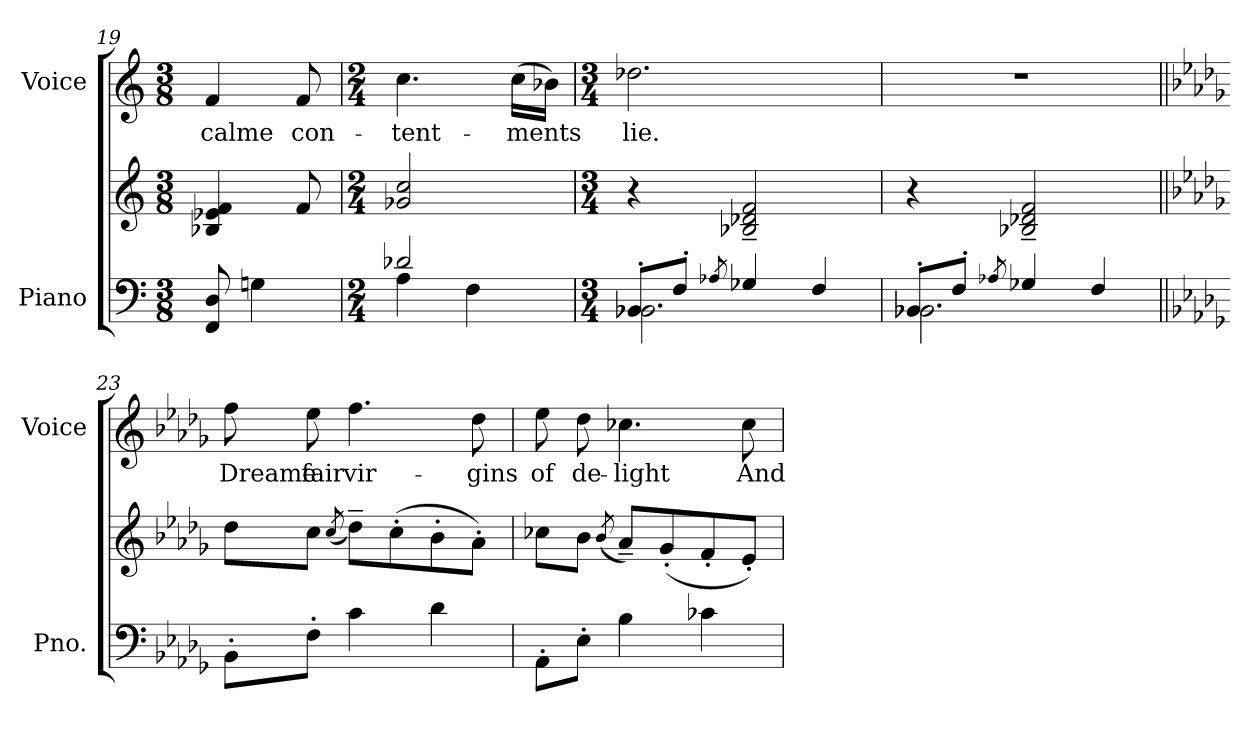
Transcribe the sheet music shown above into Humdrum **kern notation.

**kern	**kern	**kern	**text
*part2	*part2	*part1	*part1
*staff3	*staff2	*staff1	*staff1
*I"Piano	*	*I"Voice	*
*I'Pno.	*	*I'Voice	*
*clefF4	*clefG2	*clefG2	*
*k[]	*k[]	*k[]	*
*C:	*C:	*C:	*
*M3/8	*M3/8	*M3/8	*
=19	=19	=19	=19
!	!	!	!LO:LY:b:color=#000000
8FFi/ 8Di	4B-Xi/ 4e-Xi 4fi	4fi/	calme
4Gni\	.	.	.
!	!	!	!LO:LY:b:color=#000000
.	8fi/	8fi/	con-
!!LO:PB:g=z
=20	=20	=20	=20
*M2/4	*M2/4	*M2/4	*
*^	*	*	*
!	!	!	!	!LO:LY:b:color=#000000
2d-Xi/	4Ai\	2g-Xi/ 2cci	4.cci\	-tent-
.	4Fi\	.	.	.
!	!	!	!	!LO:LY:b:color=#000000
.	.	.	(16cci\LL	-ments
.	.	.	16b-Xi\JJ)	.
=21	=21	=21	=21	=21
*M3/4	*	*M3/4	*M3/4	*
!	!	!	!	!LO:LY:b:color=#000000
8BB-X'i/L	2.BB-i\	4r	2.dd-Xi\	lie.
8F'i/J	.	.	.	.
8qA-Xi/	.	.	.	.
4G-Xi/	.	2B-Xi/~ 2d-Xi~ 2fi~	.	.
4Fi/	.	.	.	.
=22	=22	=22	=22	=22
!	!	!	!LO:N:vis=1	!
8BB-X'i/L	2.BB-i\	4r	2.r	.
8F'i/J	.	.	.	.
8qA-Xi/	.	.	.	.
4G-Xi/	.	2B-Xi/~ 2d-Xi~ 2fi~	.	.
4Fi/	.	.	.	.
*v	*v	*	*	*
!!LO:LB:g=z
=23||	=23||	=23||	=23||
*k[b-e-a-d-g-]	*k[b-e-a-d-g-]	*k[b-e-a-d-g-]	*
*D-:	*D-:	*D-:	*
!	!	!	!LO:LY:b:color=#000000
8BB-'i\L	8dd-i\L	8ffi\	Dreame
!	!	!	!LO:LY:b:color=#000000
8F'i\J	8cci\J	8ee-i\	fair
.	(8qcci/	.	.
!	!	!	!LO:LY:b:color=#000000
4ci\	8dd-~i\L)	4.ffi\	vir-
.	(8cc'i\	.	.
4d-i\	8b-'i\	.	.
!	!	!	!LO:LY:b:color=#000000
.	8a-'i\J)	8dd-i\	-gins
=24	=24	=24	=24
!	!	!	!LO:LY:b:color=#000000
8AA-'i\L	8cc-Xi\L	8ee-i\	of
!	!	!	!LO:LY:b:color=#000000
8E-'i\J	8b-i\J	8dd-i\	de-
.	(8qb-i/	.	.
!	!	!	!LO:LY:b:color=#000000
4B-i\	8a-~i/L)	4.cc-Xi\	-light
.	(8g-'i/	.	.
4c-Xi\	8f'i/	.	.
!	!	!	!LO:LY:b:color=#000000
.	8e-'i/J)	8cc-i\	And
=	=	=	=
*-	*-	*-	*-
